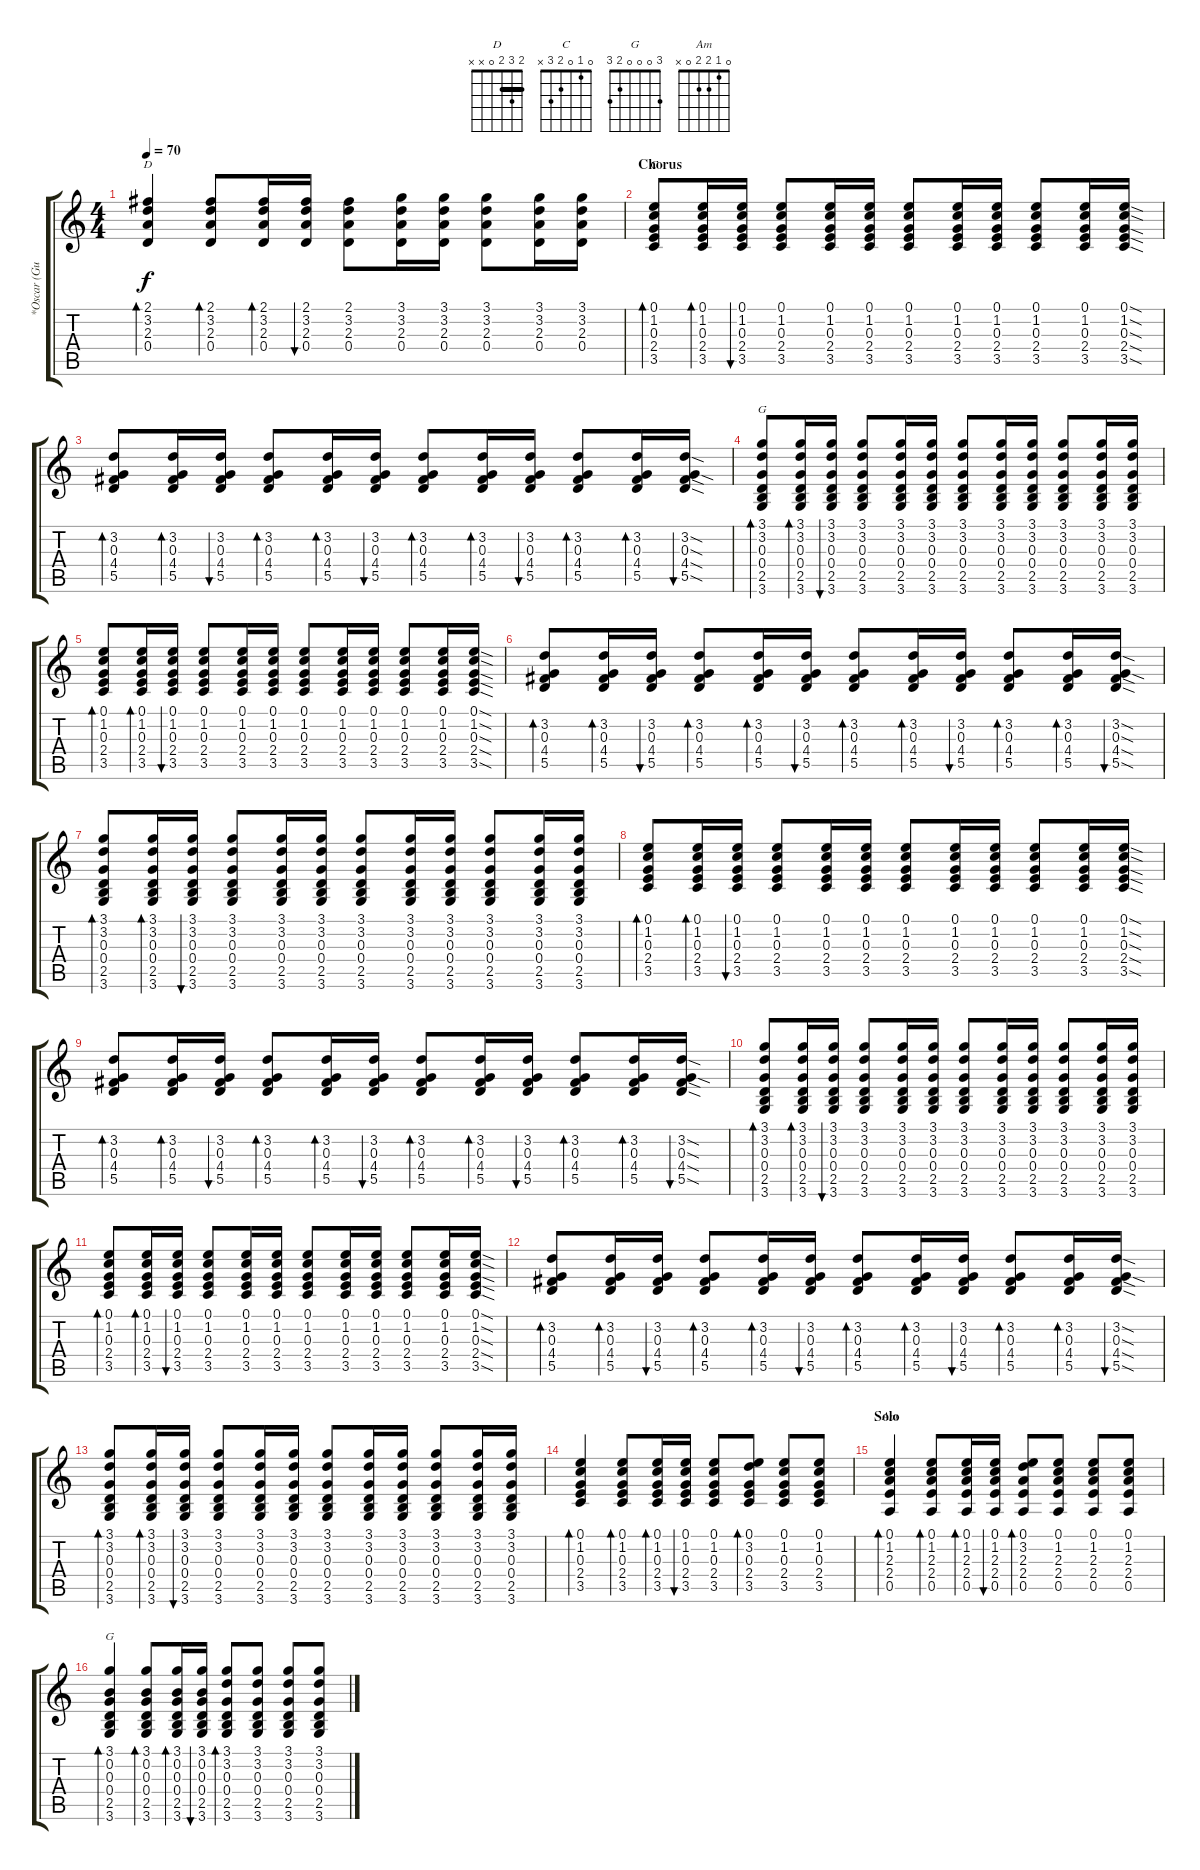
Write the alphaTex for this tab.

\track ("*Oscar (Guitar II)" "*Oscar (Gu") {instrument electricguitarjazz}
\staff {score tabs}
\tuning (E4 B3 G3 D3 A2 E2) {hide}
\chord ("D" 2 3 2 0 x x) {barre 2}
\chord ("C" 0 1 0 2 3 x)
\chord ("G" x x x x 2 3)
\chord ("Am" 0 1 2 2 0 x)
\chord ("G" 3 0 0 0 2 3)
\ts (4 4)
\tempo 70
\clef g2
\ks c
(2.1 3.2 2.3 0.4).4{bd 60 ch "D" dy f} (2.1 3.2 2.3 0.4).8{bd 60} (2.1 3.2 2.3 0.4).16{bd 60} (2.1 3.2 2.3 0.4).16{bu 60} (2.1 3.2 2.3 0.4).8 (3.1 3.2 2.3 0.4).16 (3.1 3.2 2.3 0.4).16 (3.1 3.2 2.3 0.4).8 (3.1 3.2 2.3 0.4).16 (3.1 3.2 2.3 0.4).16 |
\section ("" "Chorus")
(0.1 1.2 0.3 2.4 3.5).8{bd 60 ch "C"} (0.1 1.2 0.3 2.4 3.5).16{bd 30} (0.1 1.2 0.3 2.4 3.5).16{bu 30} (0.1 1.2 0.3 2.4 3.5).8 (0.1 1.2 0.3 2.4 3.5).16 (0.1 1.2 0.3 2.4 3.5).16 (0.1 1.2 0.3 2.4 3.5).8 (0.1 1.2 0.3 2.4 3.5).16 (0.1 1.2 0.3 2.4 3.5).16 (0.1 1.2 0.3 2.4 3.5).8 (0.1 1.2 0.3 2.4 3.5).16 (0.1{sod} 1.2{sod} 0.3{sod} 2.4{sod} 3.5{sod}).16 |
(3.2 0.3 4.4 5.5).8{bd 30} (3.2 0.3 4.4 5.5).16{bd 30} (3.2 0.3 4.4 5.5).16{bu 30} (3.2 0.3 4.4 5.5).8{bd 30} (3.2 0.3 4.4 5.5).16{bd 30} (3.2 0.3 4.4 5.5).16{bu 30} (3.2 0.3 4.4 5.5).8{bd 30} (3.2 0.3 4.4 5.5).16{bd 30} (3.2 0.3 4.4 5.5).16{bu 30} (3.2 0.3 4.4 5.5).8{bd 30} (3.2 0.3 4.4 5.5).16{bd 30} (3.2{sod} 0.3{sod} 4.4{sod} 5.5{sod}).16{bu 30} |
(3.1 3.2 0.3 0.4 2.5 3.6).8{bd 60 ch "G"} (3.1 3.2 0.3 0.4 2.5 3.6).16{bd 30} (3.1 3.2 0.3 0.4 2.5 3.6).16{bu 30} (3.1 3.2 0.3 0.4 2.5 3.6).8 (3.1 3.2 0.3 0.4 2.5 3.6).16 (3.1 3.2 0.3 0.4 2.5 3.6).16 (3.1 3.2 0.3 0.4 2.5 3.6).8 (3.1 3.2 0.3 0.4 2.5 3.6).16 (3.1 3.2 0.3 0.4 2.5 3.6).16 (3.1 3.2 0.3 0.4 2.5 3.6).8 (3.1 3.2 0.3 0.4 2.5 3.6).16 (3.1 3.2 0.3 0.4 2.5 3.6).16 |
(0.1 1.2 0.3 2.4 3.5).8{bd 60} (0.1 1.2 0.3 2.4 3.5).16{bd 30} (0.1 1.2 0.3 2.4 3.5).16{bu 30} (0.1 1.2 0.3 2.4 3.5).8 (0.1 1.2 0.3 2.4 3.5).16 (0.1 1.2 0.3 2.4 3.5).16 (0.1 1.2 0.3 2.4 3.5).8 (0.1 1.2 0.3 2.4 3.5).16 (0.1 1.2 0.3 2.4 3.5).16 (0.1 1.2 0.3 2.4 3.5).8 (0.1 1.2 0.3 2.4 3.5).16 (0.1{sod} 1.2{sod} 0.3{sod} 2.4{sod} 3.5{sod}).16 |
(3.2 0.3 4.4 5.5).8{bd 30} (3.2 0.3 4.4 5.5).16{bd 30} (3.2 0.3 4.4 5.5).16{bu 30} (3.2 0.3 4.4 5.5).8{bd 30} (3.2 0.3 4.4 5.5).16{bd 30} (3.2 0.3 4.4 5.5).16{bu 30} (3.2 0.3 4.4 5.5).8{bd 30} (3.2 0.3 4.4 5.5).16{bd 30} (3.2 0.3 4.4 5.5).16{bu 30} (3.2 0.3 4.4 5.5).8{bd 30} (3.2 0.3 4.4 5.5).16{bd 30} (3.2{sod} 0.3{sod} 4.4{sod} 5.5{sod}).16{bu 30} |
(3.1 3.2 0.3 0.4 2.5 3.6).8{bd 60} (3.1 3.2 0.3 0.4 2.5 3.6).16{bd 30} (3.1 3.2 0.3 0.4 2.5 3.6).16{bu 30} (3.1 3.2 0.3 0.4 2.5 3.6).8 (3.1 3.2 0.3 0.4 2.5 3.6).16 (3.1 3.2 0.3 0.4 2.5 3.6).16 (3.1 3.2 0.3 0.4 2.5 3.6).8 (3.1 3.2 0.3 0.4 2.5 3.6).16 (3.1 3.2 0.3 0.4 2.5 3.6).16 (3.1 3.2 0.3 0.4 2.5 3.6).8 (3.1 3.2 0.3 0.4 2.5 3.6).16 (3.1 3.2 0.3 0.4 2.5 3.6).16 |
(0.1 1.2 0.3 2.4 3.5).8{bd 60} (0.1 1.2 0.3 2.4 3.5).16{bd 30} (0.1 1.2 0.3 2.4 3.5).16{bu 30} (0.1 1.2 0.3 2.4 3.5).8 (0.1 1.2 0.3 2.4 3.5).16 (0.1 1.2 0.3 2.4 3.5).16 (0.1 1.2 0.3 2.4 3.5).8 (0.1 1.2 0.3 2.4 3.5).16 (0.1 1.2 0.3 2.4 3.5).16 (0.1 1.2 0.3 2.4 3.5).8 (0.1 1.2 0.3 2.4 3.5).16 (0.1{sod} 1.2{sod} 0.3{sod} 2.4{sod} 3.5{sod}).16 |
(3.2 0.3 4.4 5.5).8{bd 30} (3.2 0.3 4.4 5.5).16{bd 30} (3.2 0.3 4.4 5.5).16{bu 30} (3.2 0.3 4.4 5.5).8{bd 30} (3.2 0.3 4.4 5.5).16{bd 30} (3.2 0.3 4.4 5.5).16{bu 30} (3.2 0.3 4.4 5.5).8{bd 30} (3.2 0.3 4.4 5.5).16{bd 30} (3.2 0.3 4.4 5.5).16{bu 30} (3.2 0.3 4.4 5.5).8{bd 30} (3.2 0.3 4.4 5.5).16{bd 30} (3.2{sod} 0.3{sod} 4.4{sod} 5.5{sod}).16{bu 30} |
(3.1 3.2 0.3 0.4 2.5 3.6).8{bd 60} (3.1 3.2 0.3 0.4 2.5 3.6).16{bd 30} (3.1 3.2 0.3 0.4 2.5 3.6).16{bu 30} (3.1 3.2 0.3 0.4 2.5 3.6).8 (3.1 3.2 0.3 0.4 2.5 3.6).16 (3.1 3.2 0.3 0.4 2.5 3.6).16 (3.1 3.2 0.3 0.4 2.5 3.6).8 (3.1 3.2 0.3 0.4 2.5 3.6).16 (3.1 3.2 0.3 0.4 2.5 3.6).16 (3.1 3.2 0.3 0.4 2.5 3.6).8 (3.1 3.2 0.3 0.4 2.5 3.6).16 (3.1 3.2 0.3 0.4 2.5 3.6).16 |
(0.1 1.2 0.3 2.4 3.5).8{bd 60} (0.1 1.2 0.3 2.4 3.5).16{bd 30} (0.1 1.2 0.3 2.4 3.5).16{bu 30} (0.1 1.2 0.3 2.4 3.5).8 (0.1 1.2 0.3 2.4 3.5).16 (0.1 1.2 0.3 2.4 3.5).16 (0.1 1.2 0.3 2.4 3.5).8 (0.1 1.2 0.3 2.4 3.5).16 (0.1 1.2 0.3 2.4 3.5).16 (0.1 1.2 0.3 2.4 3.5).8 (0.1 1.2 0.3 2.4 3.5).16 (0.1{sod} 1.2{sod} 0.3{sod} 2.4{sod} 3.5{sod}).16 |
(3.2 0.3 4.4 5.5).8{bd 30} (3.2 0.3 4.4 5.5).16{bd 30} (3.2 0.3 4.4 5.5).16{bu 30} (3.2 0.3 4.4 5.5).8{bd 30} (3.2 0.3 4.4 5.5).16{bd 30} (3.2 0.3 4.4 5.5).16{bu 30} (3.2 0.3 4.4 5.5).8{bd 30} (3.2 0.3 4.4 5.5).16{bd 30} (3.2 0.3 4.4 5.5).16{bu 30} (3.2 0.3 4.4 5.5).8{bd 30} (3.2 0.3 4.4 5.5).16{bd 30} (3.2{sod} 0.3{sod} 4.4{sod} 5.5{sod}).16{bu 30} |
(3.1 3.2 0.3 0.4 2.5 3.6).8{bd 60} (3.1 3.2 0.3 0.4 2.5 3.6).16{bd 30} (3.1 3.2 0.3 0.4 2.5 3.6).16{bu 30} (3.1 3.2 0.3 0.4 2.5 3.6).8 (3.1 3.2 0.3 0.4 2.5 3.6).16 (3.1 3.2 0.3 0.4 2.5 3.6).16 (3.1 3.2 0.3 0.4 2.5 3.6).8 (3.1 3.2 0.3 0.4 2.5 3.6).16 (3.1 3.2 0.3 0.4 2.5 3.6).16 (3.1 3.2 0.3 0.4 2.5 3.6).8 (3.1 3.2 0.3 0.4 2.5 3.6).16 (3.1 3.2 0.3 0.4 2.5 3.6).16 |
(0.1 1.2 0.3 2.4 3.5).4{bd 30 volume 10} (0.1 1.2 0.3 2.4 3.5).8{bd 60} (0.1 1.2 0.3 2.4 3.5).16{bd 30} (0.1 1.2 0.3 2.4 3.5).16{bu 30} (0.1 1.2 0.3 2.4 3.5).8 (0.1 3.2 0.3 2.4 3.5).8{bd 60} (0.1 1.2 0.3 2.4 3.5).8 (0.1 1.2 0.3 2.4 3.5).8 |
\section ("" "Solo")
(0.1 1.2 2.3 2.4 0.5).4{bd 30 ch "Am"} (0.1 1.2 2.3 2.4 0.5).8{bd 60} (0.1 1.2 2.3 2.4 0.5).16{bd 30} (0.1 1.2 2.3 2.4 0.5).16{bu 30} (0.1 3.2 2.3 2.4 0.5).8{bd 60} (0.1 1.2 2.3 2.4 0.5).8 (0.1 1.2 2.3 2.4 0.5).8 (0.1 1.2 2.3 2.4 0.5).8 |
(3.1 0.2 0.3 0.4 2.5 3.6).4{bd 60 ch "G"} (3.1 0.2 0.3 0.4 2.5 3.6).8{bd 60} (3.1 0.2 0.3 0.4 2.5 3.6).16{bd 30} (3.1 0.2 0.3 0.4 2.5 3.6).16{bu 30} (3.1 3.2 0.3 0.4 2.5 3.6).8{bd 60} (3.1 3.2 0.3 0.4 2.5 3.6).8 (3.1 3.2 0.3 0.4 2.5 3.6).8 (3.1 3.2 0.3 0.4 2.5 3.6).8
